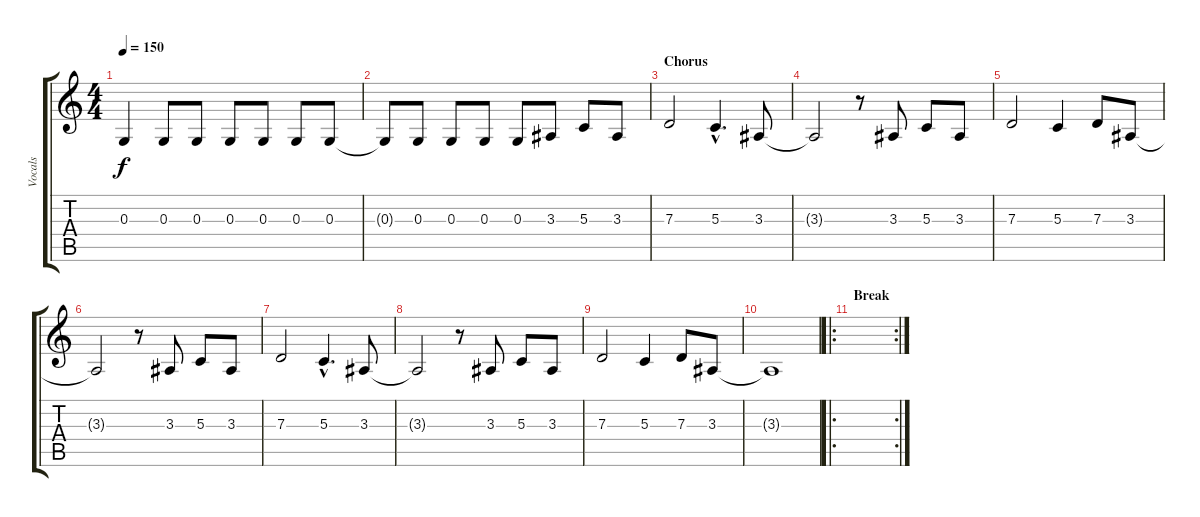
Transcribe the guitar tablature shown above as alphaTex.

\track ("Vocals" "Vocals") {instrument tenorsax}
\staff {score tabs}
\tuning (E4 B3 G3 D3 A2 E2) {hide}
\ts (4 4)
\tempo 150
\clef g2
\ks c
0.3.4{dy f} 0.3.8 0.3.8 0.3.8 0.3.8 0.3.8 0.3.8 |
0.3{t}.8 0.3.8 0.3.8 0.3.8 0.3.8 3.3.8 5.3.8 3.3.8 |
\section ("" "Chorus")
7.3.2 5.3{hac}.4{d} 3.3.8 |
3.3{t}.2 r.8 3.3.8 5.3.8 3.3.8 |
7.3.2 5.3.4 7.3.8 3.3.8 |
3.3{t}.2 r.8 3.3.8 5.3.8 3.3.8 |
7.3.2 5.3{hac}.4{d} 3.3.8 |
3.3{t}.2 r.8 3.3.8 5.3.8 3.3.8 |
7.3.2 5.3.4 7.3.8 3.3.8 |
3.3{t}.1 |
\ro
\rc 2
\section ("" "Break")
